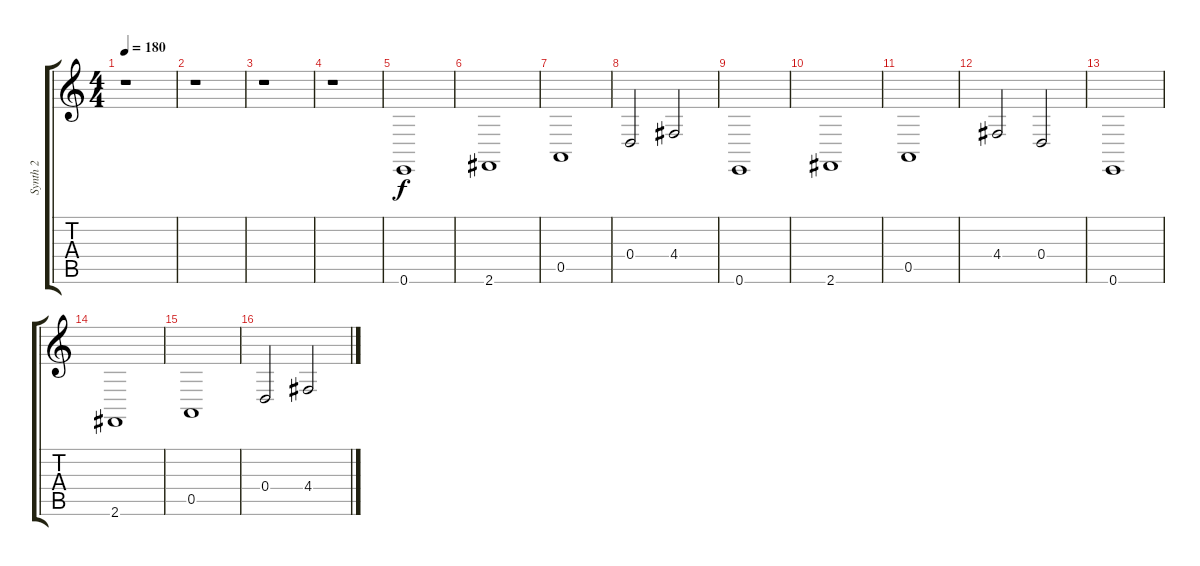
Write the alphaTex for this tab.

\track ("Synth 2" "Synth 2") {instrument pad3polysynth}
\staff {score tabs}
\tuning (E4 B3 G3 D3 A2 E2) {hide}
\ts (4 4)
\tempo 180
\clef g2
\ks c
r.1{dy f} |
r.1 |
r.1 |
r.1 |
0.6.1 |
2.6.1 |
0.5.1 |
0.4.2 4.4.2 |
0.6.1 |
2.6.1 |
0.5.1 |
4.4.2 0.4.2 |
0.6.1 |
2.6.1 |
0.5.1 |
0.4.2 4.4.2
